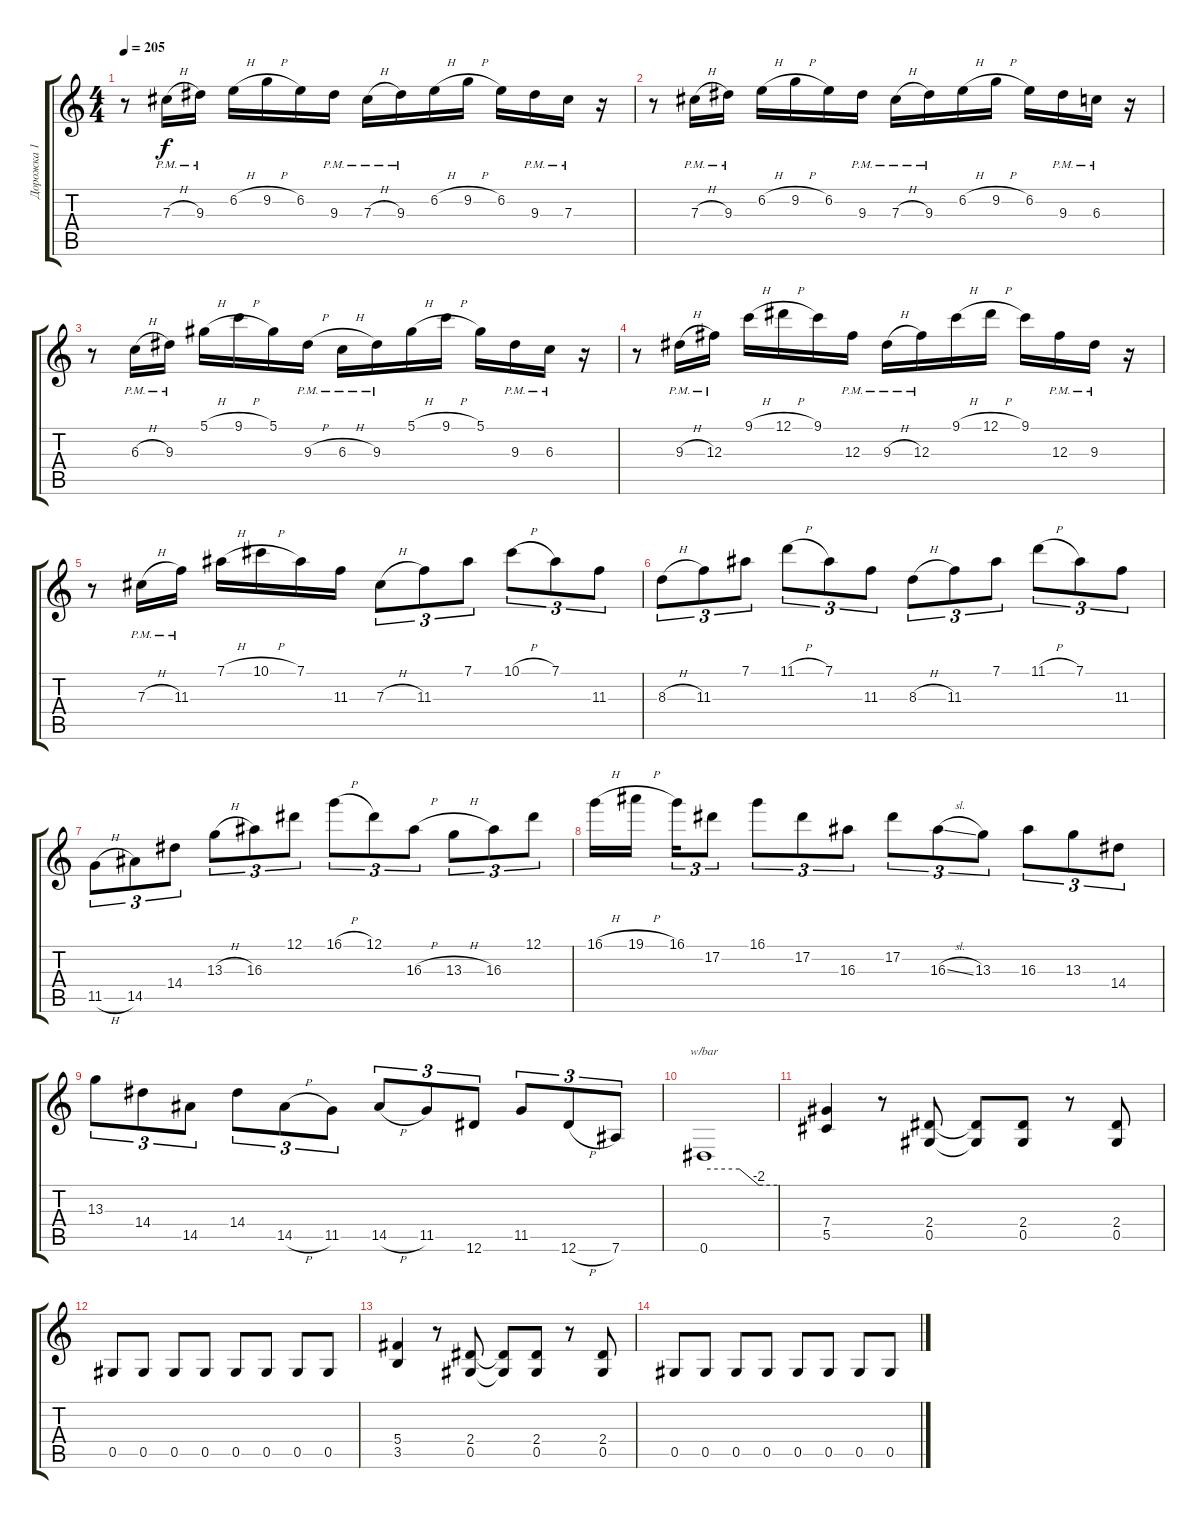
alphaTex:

\track ("Дорожка 1" "Дорожка 1") {instrument overdrivenguitar}
\staff {score tabs}
\tuning (Eb4 Bb3 Gb3 Db3 Ab2 Eb2) {hide}
\ts (4 4)
\tempo 205
\clef g2
\ks c
r.8{dy f} 7.3{h pm}.16 9.3{pm}.16 6.2{h}.16 9.2{h}.16 6.2.16 9.3{pm}.16 7.3{h pm}.16 9.3{pm}.16 6.2{h}.16 9.2{h}.16 6.2.16 9.3{pm}.16 7.3{pm}.16 r.16 |
r.8 7.3{h pm}.16 9.3{pm}.16 6.2{h}.16 9.2{h}.16 6.2.16 9.3{pm}.16 7.3{h pm}.16 9.3{pm}.16 6.2{h}.16 9.2{h}.16 6.2.16 9.3{pm}.16 6.3{pm}.16 r.16 |
r.8 6.3{h pm}.16 9.3{pm}.16 5.1{h}.16 9.1{h}.16 5.1.16 9.3{h pm}.16 6.3{h pm}.16 9.3{pm}.16 5.1{h}.16 9.1{h}.16 5.1.16 9.3{pm}.16 6.3{pm}.16 r.16 |
r.8 9.3{h pm}.16 12.3{pm}.16 9.1{h}.16 12.1{h}.16 9.1.16 12.3{pm}.16 9.3{h pm}.16 12.3{pm}.16 9.1{h}.16 12.1{h}.16 9.1.16 12.3{pm}.16 9.3{pm}.16 r.16 |
r.8 7.3{h pm}.16 11.3{pm}.16 7.1{h}.16 10.1{h}.16 7.1.16 11.3.16 7.3{h}.8{tu (3 2)} 11.3.8{tu (3 2)} 7.1.8{tu (3 2)} 10.1{h}.8{tu (3 2)} 7.1.8{tu (3 2)} 11.3.8{tu (3 2)} |
8.3{h}.8{tu (3 2)} 11.3.8{tu (3 2)} 7.1.8{tu (3 2)} 11.1{h}.8{tu (3 2)} 7.1.8{tu (3 2)} 11.3.8{tu (3 2)} 8.3{h}.8{tu (3 2)} 11.3.8{tu (3 2)} 7.1.8{tu (3 2)} 11.1{h}.8{tu (3 2)} 7.1.8{tu (3 2)} 11.3.8{tu (3 2)} |
11.5{h}.8{tu (3 2)} 14.5.8{tu (3 2)} 14.4.8{tu (3 2)} 13.3{h}.8{tu (3 2)} 16.3.8{tu (3 2)} 12.1.8{tu (3 2)} 16.1{h}.8{tu (3 2)} 12.1.8{tu (3 2)} 16.3{h}.8{tu (3 2)} 13.3{h}.8{tu (3 2)} 16.3.8{tu (3 2)} 12.1.8{tu (3 2)} |
16.1{h}.16 19.1{h}.16{beam splitsecondary} 16.1.16{tu (3 2)} 17.2.8{tu (3 2)} 16.1.8{tu (3 2)} 17.2.8{tu (3 2)} 16.3.8{tu (3 2)} 17.2.8{tu (3 2)} 16.3{sl}.8{tu (3 2)} 13.3.8{tu (3 2)} 16.3.8{tu (3 2)} 13.3.8{tu (3 2)} 14.4.8{tu (3 2)} |
13.3.8{tu (3 2)} 14.4.8{tu (3 2)} 14.5.8{tu (3 2)} 14.4.8{tu (3 2)} 14.5{h}.8{tu (3 2)} 11.5.8{tu (3 2)} 14.5{h}.8{tu (3 2)} 11.5.8{tu (3 2)} 12.6.8{tu (3 2)} 11.5.8{tu (3 2)} 12.6{h}.8{tu (3 2)} 7.6.8{tu (3 2)} |
0.6.1{tbe (custom default 0 0 29 0 45 -8 60 -8)} |
(7.4 5.5).4{volume 5} r.8 (2.4 0.5).8 (2.4{t} 0.5{t}).8 (2.4 0.5).8 r.8 (2.4 0.5).8 |
0.5.8 0.5.8 0.5.8 0.5.8 0.5.8 0.5.8 0.5.8 0.5.8 |
(5.4 3.5).4 r.8 (2.4 0.5).8 (2.4{t} 0.5{t}).8 (2.4 0.5).8 r.8 (2.4 0.5).8 |
0.5.8 0.5.8 0.5.8 0.5.8 0.5.8 0.5.8 0.5.8 0.5.8
